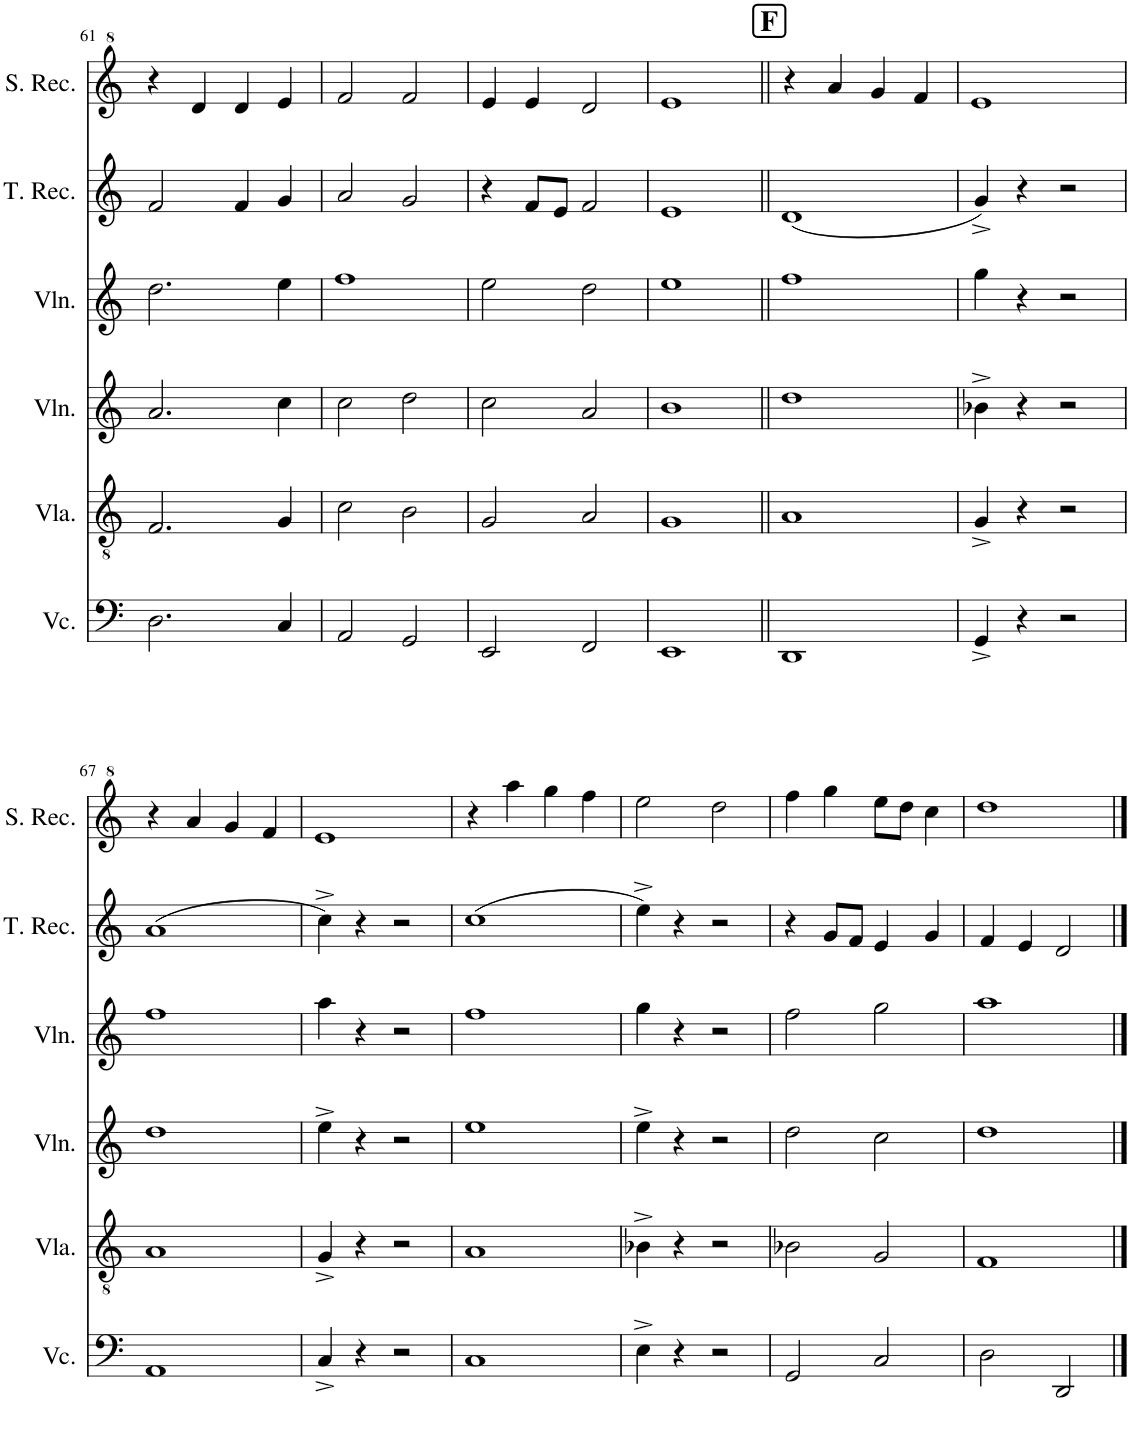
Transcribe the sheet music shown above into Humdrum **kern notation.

**kern	**kern	**kern	**kern	**kern	**kern
*part6	*part5	*part4	*part3	*part2	*part1
*staff6	*staff5	*staff4	*staff3	*staff2	*staff1
*I"Violoncello	*I"Viola	*I"Violin	*I"Violin	*I"Tenor Recorder	*I"Descant Recorder
*I'Vc.	*I'Vla.	*I'Vln.	*I'Vln.	*I'T. Rec.	*
!!LO:PB:g=z
*clefF4	*clefGv2	*clefG2	*clefG2	*clefG2	*clefG^2
*k[]	*k[]	*k[]	*k[]	*k[]	*k[]
*M2/2	*M2/2	*M2/2	*M2/2	*M2/2	*M2/2
*met(c|)	*met(c|)	*met(c|)	*met(c|)	*met(c|)	*met(c|)
=61	=61	=61	=61	=61	=61
2.D\	2.F/	2.a/	2.dd\	2f/	4r
.	.	.	.	.	4dd/
.	.	.	.	4f/	4dd/
4C/	4G/	4cc\	4ee\	4g/	4ee/
=62	=62	=62	=62	=62	=62
2AA/	2c\	2cc\	1ff	2a/	2ff/
2GG/	2B\	2dd\	.	2g/	2ff/
=63	=63	=63	=63	=63	=63
2EE/	2G/	2cc\	2ee\	4r	4ee/
.	.	.	.	8f/L	4ee/
.	.	.	.	8e/J	.
2FF/	2A/	2a/	2dd\	2f/	2dd/
=64	=64	=64	=64	=64	=64
1EE	1G	1b	1ee	1e	1ee
!!LO:REH:place=s1:a:B:cj:fs=14:t=F
=65||	=65||	=65||	=65||	=65||	=65||
1DD	1A	1dd	1ff	(1d	4r
.	.	.	.	.	4aa/
.	.	.	.	.	4gg/
.	.	.	.	.	4ff/
=66	=66	=66	=66	=66	=66
4GG^/	4G^/	4b-X^\	4gg\	4g^/)	1ee
4r	4r	4r	4r	4r	.
2r	2r	2r	2r	2r	.
!!LO:LB:g=z
=67	=67	=67	=67	=67	=67
1AA	1A	1dd	1ff	(1a	4r
.	.	.	.	.	4aa/
.	.	.	.	.	4gg/
.	.	.	.	.	4ff/
=68	=68	=68	=68	=68	=68
4C^/	4G^/	4ee^\	4aa\	4cc^\)	1ee
4r	4r	4r	4r	4r	.
2r	2r	2r	2r	2r	.
=69	=69	=69	=69	=69	=69
1C	1A	1ee	1ff	(1cc	4r
.	.	.	.	.	4aaa\
.	.	.	.	.	4ggg\
.	.	.	.	.	4fff\
=70	=70	=70	=70	=70	=70
4E^\	4B-X^\	4ee^\	4gg\	4ee^\)	2eee\
4r	4r	4r	4r	4r	.
2r	2r	2r	2r	2r	2ddd\
=71	=71	=71	=71	=71	=71
2GG/	2B-X\	2dd\	2ff\	4r	4fff\
.	.	.	.	8g/L	4ggg\
.	.	.	.	8f/J	.
2C/	2G/	2cc\	2gg\	4e/	8eee\L
.	.	.	.	.	8ddd\J
.	.	.	.	4g/	4ccc\
=72	=72	=72	=72	=72	=72
2D\	1F	1dd	1aa	4f/	1ddd
.	.	.	.	4e/	.
2DD/	.	.	.	2d/	.
==	==	==	==	==	==
*-	*-	*-	*-	*-	*-
